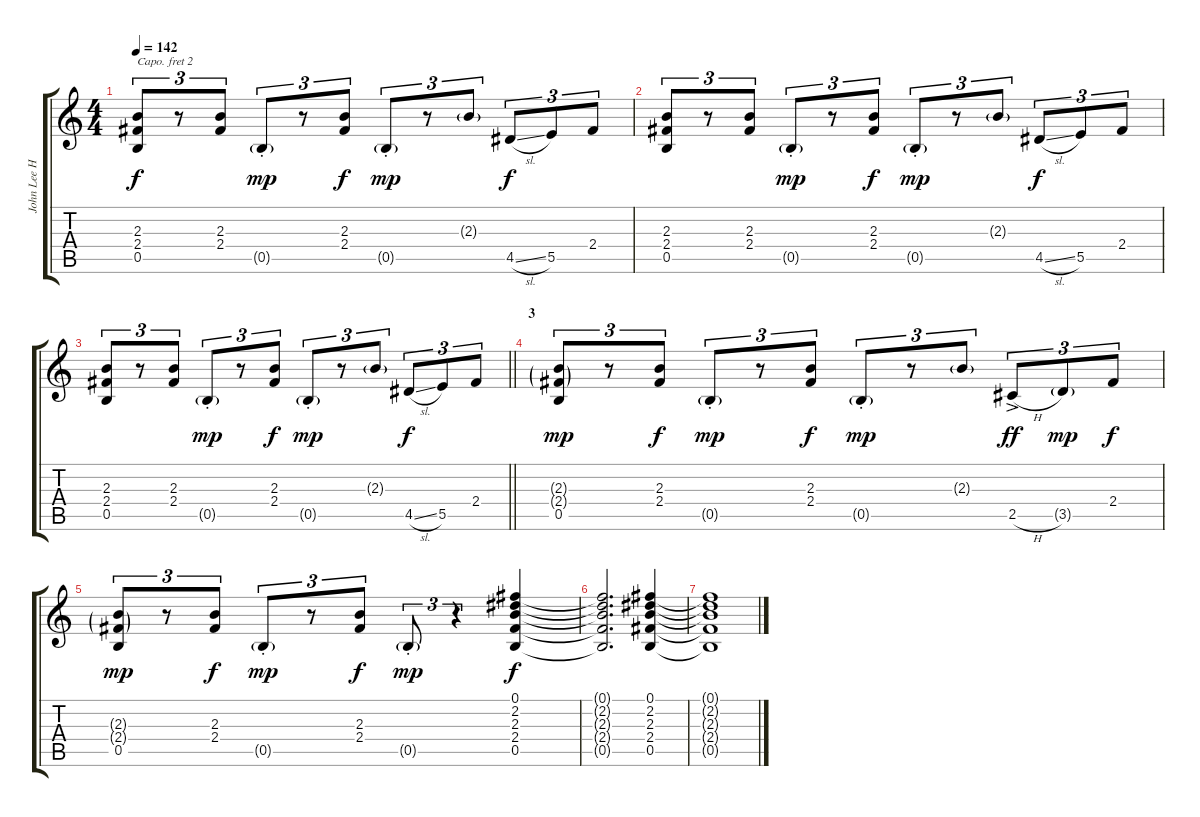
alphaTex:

\track ("John Lee Hooker" "John Lee H") {instrument acousticguitarnylon}
\staff {score tabs}
\capo 2
\tuning (E4 B3 G3 D3 A2 E2) {hide}
\ts (4 4)
\tempo 142
\clef g2
\ks c
(2.3 2.4 0.5).8{tu (3 2) dy f} r.8{tu (3 2)} (2.3 2.4).8{tu (3 2)} 0.5{g st}.8{tu (3 2) dy mp} r.8{tu (3 2)} (2.3 2.4).8{tu (3 2) dy f} 0.5{g st}.8{tu (3 2) dy mp} r.8{tu (3 2)} 2.3{g}.8{tu (3 2)} 4.5{sl}.8{tu (3 2) dy f} 5.5.8{tu (3 2)} 2.4.8{tu (3 2)} |
(2.3 2.4 0.5).8{tu (3 2)} r.8{tu (3 2)} (2.3 2.4).8{tu (3 2)} 0.5{g st}.8{tu (3 2) dy mp} r.8{tu (3 2)} (2.3 2.4).8{tu (3 2) dy f} 0.5{g st}.8{tu (3 2) dy mp} r.8{tu (3 2)} 2.3{g}.8{tu (3 2)} 4.5{sl}.8{tu (3 2) dy f} 5.5.8{tu (3 2)} 2.4.8{tu (3 2)} |
\barLineRight lightlight
(2.3 2.4 0.5).8{tu (3 2)} r.8{tu (3 2)} (2.3 2.4).8{tu (3 2)} 0.5{g st}.8{tu (3 2) dy mp} r.8{tu (3 2)} (2.3 2.4).8{tu (3 2) dy f} 0.5{g st}.8{tu (3 2) dy mp} r.8{tu (3 2)} 2.3{g}.8{tu (3 2)} 4.5{sl}.8{tu (3 2) dy f} 5.5.8{tu (3 2)} 2.4.8{tu (3 2)} |
\section ("" "3")
(2.3{g} 2.4{g} 0.5).8{tu (3 2) dy mp} r.8{tu (3 2)} (2.3 2.4).8{tu (3 2) dy f} 0.5{g st}.8{tu (3 2) dy mp} r.8{tu (3 2)} (2.3 2.4).8{tu (3 2) dy f} 0.5{g st}.8{tu (3 2) dy mp} r.8{tu (3 2)} 2.3{g}.8{tu (3 2)} 2.5{h ac}.8{tu (3 2) dy ff} 3.5{g}.8{tu (3 2) dy mp} 2.4.8{tu (3 2) dy f} |
(2.3{g} 2.4{g} 0.5).8{tu (3 2) dy mp} r.8{tu (3 2)} (2.3 2.4).8{tu (3 2) dy f} 0.5{g st}.8{tu (3 2) dy mp} r.8{tu (3 2)} (2.3 2.4).8{tu (3 2) dy f} 0.5{g st}.8{tu (3 2) dy mp} r.4{tu (3 2)} (0.1 2.2 2.3 2.4 0.5).4{dy f} |
(0.1{t} 2.2{t} 2.3{t} 2.4{t} 0.5{t}).2{d} (0.1 2.2 2.3 2.4 0.5).4 |
(0.1{t} 2.2{t} 2.3{t} 2.4{t} 0.5{t}).1
